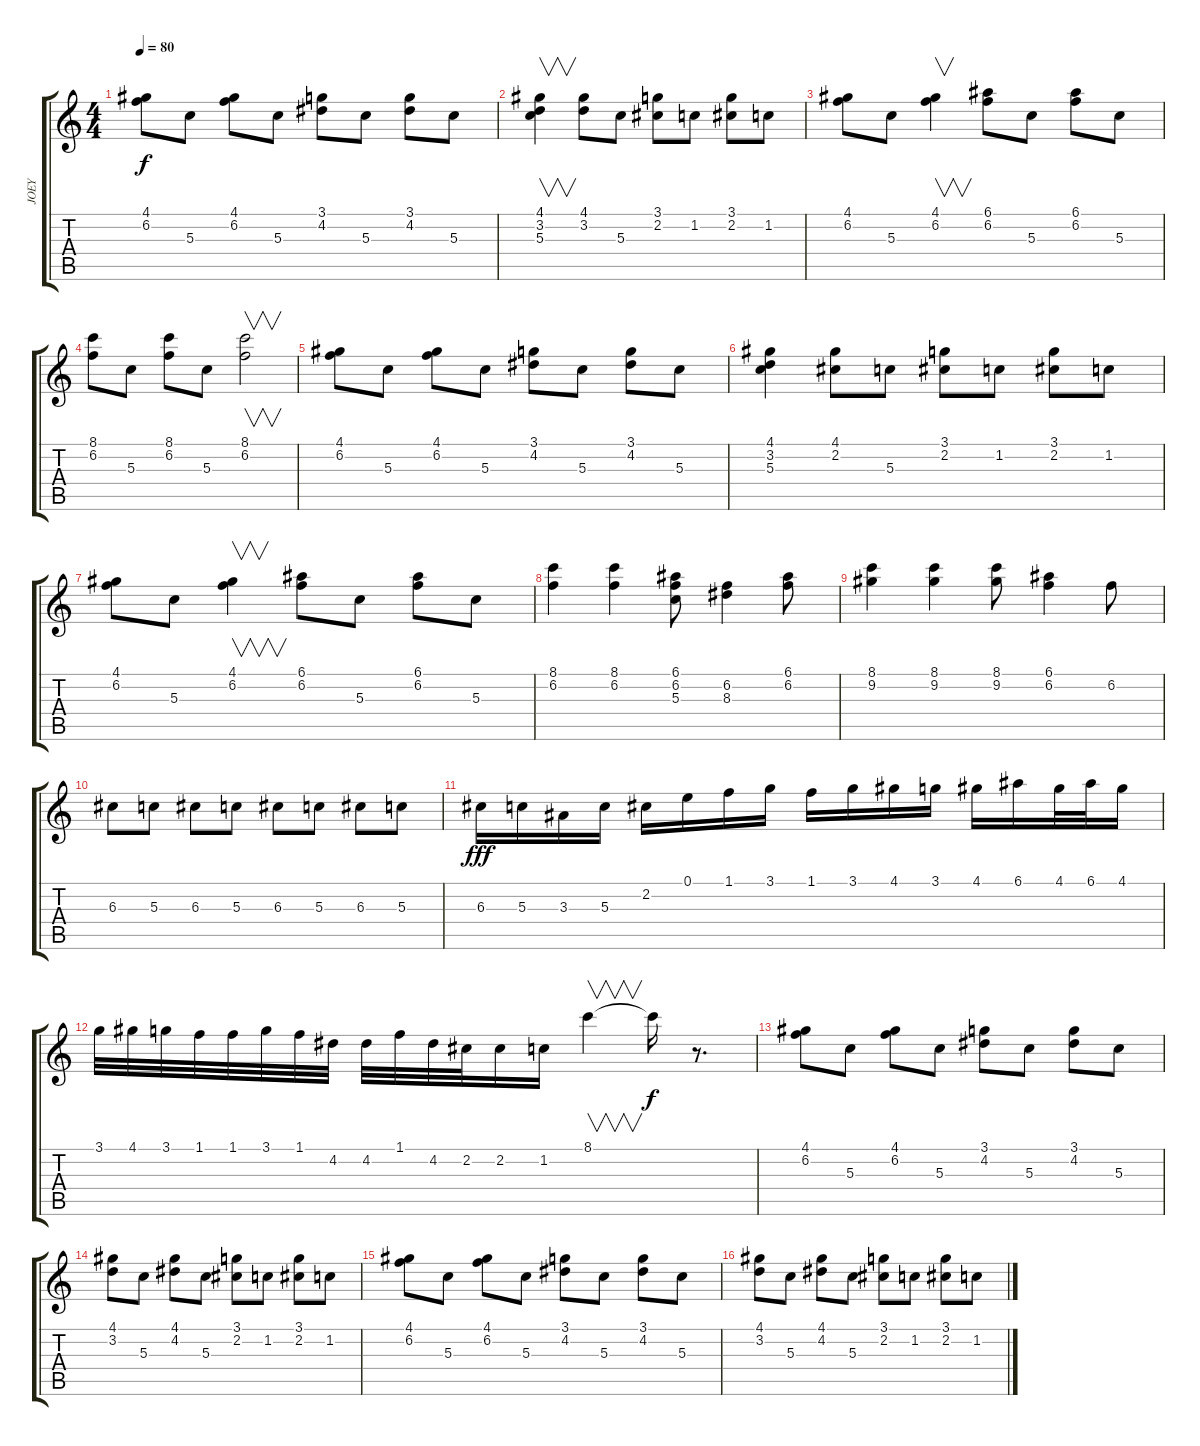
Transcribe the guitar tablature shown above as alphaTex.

\track ("JOEY" "JOEY") {instrument electricguitarjazz}
\staff {score tabs}
\tuning (E4 B3 G3 D3 A2 E2) {hide}
\ts (4 4)
\tempo 80
\clef g2
\ks c
(4.1 6.2).8{dy f instrument electricguitarjazz} 5.3.8 (4.1 6.2).8 5.3.8 (3.1 4.2).8 5.3.8 (3.1 4.2).8 5.3.8 |
(4.1 3.2 5.3).4{v} (4.1 3.2).8 5.3.8 (3.1 2.2).8 1.2.8 (3.1 2.2).8 1.2.8 |
(4.1 6.2).8 5.3.8 (4.1 6.2).4{v} (6.1 6.2).8 5.3.8 (6.1 6.2).8 5.3.8 |
(8.1 6.2).8 5.3.8 (8.1 6.2).8 5.3.8 (8.1 6.2).2{v} |
(4.1 6.2).8 5.3.8 (4.1 6.2).8 5.3.8 (3.1 4.2).8 5.3.8 (3.1 4.2).8 5.3.8 |
(4.1 3.2 5.3).4 (4.1 2.2).8 5.3.8 (3.1 2.2).8 1.2.8 (3.1 2.2).8 1.2.8 |
(4.1 6.2).8 5.3.8 (4.1 6.2).4{v} (6.1 6.2).8 5.3.8 (6.1 6.2).8 5.3.8 |
(8.1 6.2).4 (8.1 6.2).4 (6.1 6.2 5.3).8 (6.2 8.3).4 (6.1 6.2).8 |
(8.1 9.2).4 (8.1 9.2).4 (8.1 9.2).8 (6.1 6.2).4 6.2.8 |
6.3.8 5.3.8 6.3.8 5.3.8 6.3.8 5.3.8 6.3.8 5.3.8 |
6.3.16{dy fff} 5.3.16 3.3.16 5.3.16 2.2.16 0.1.16 1.1.16 3.1.16 1.1.16 3.1.16 4.1.16 3.1.16 4.1.16 6.1.16 4.1.32 6.1.32 4.1.16 |
3.1.32 4.1.32 3.1.32 1.1.32 1.1.32 3.1.32 1.1.32 4.2.32 4.2.32 1.1.32 4.2.32 2.2.32 2.2.16 1.2.16 8.1.4{v} 8.1{t}.16{dy f} r.8{d} |
(4.1 6.2).8 5.3.8 (4.1 6.2).8 5.3.8 (3.1 4.2).8 5.3.8 (3.1 4.2).8 5.3.8 |
(4.1 3.2).8 5.3.8 (4.1 4.2).8 5.3.8 (3.1 2.2).8 1.2.8 (3.1 2.2).8 1.2.8 |
(4.1 6.2).8 5.3.8 (4.1 6.2).8 5.3.8 (3.1 4.2).8 5.3.8 (3.1 4.2).8 5.3.8 |
(4.1 3.2).8 5.3.8 (4.1 4.2).8 5.3.8 (3.1 2.2).8 1.2.8 (3.1 2.2).8 1.2.8
